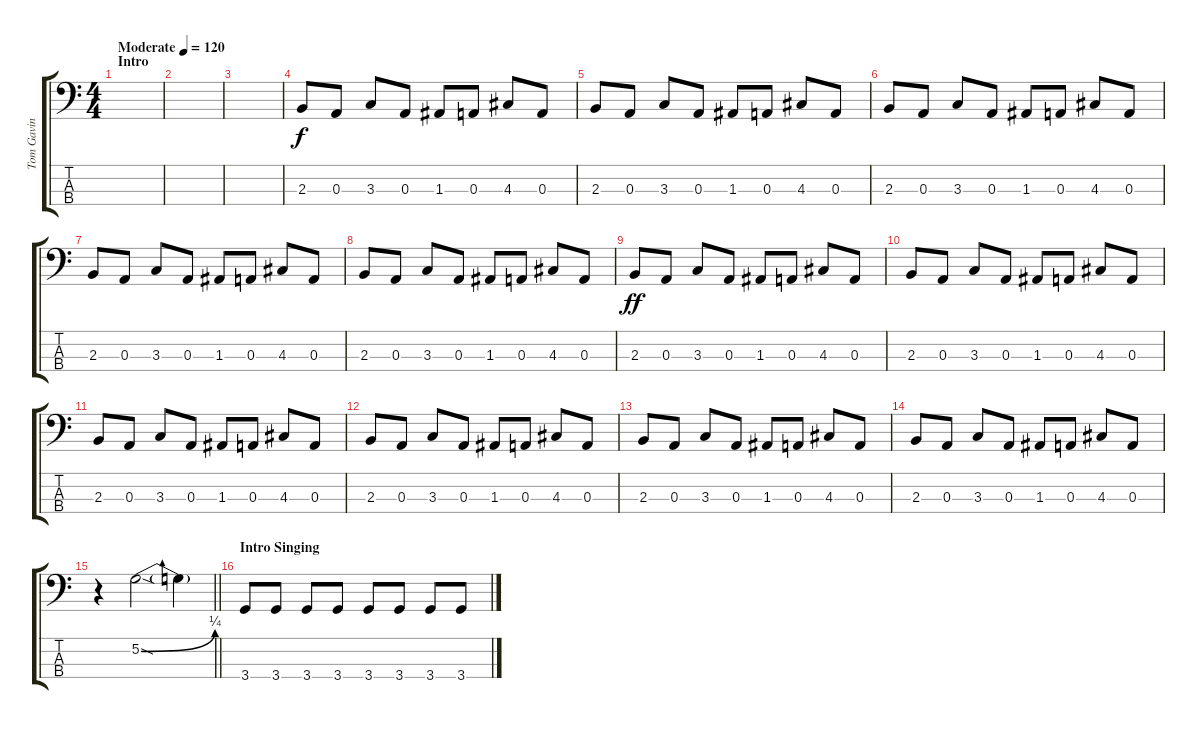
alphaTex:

\track ("Tom Gavin" "Tom Gavin") {instrument electricbassfinger}
\staff {score tabs}
\tuning (G2 D2 A1 E1) {hide}
\ts (4 4)
\section ("" "Intro")
\tempo (120 "Moderate")
\clef f4
\ks c
|
|
|
2.3.8 0.3.8 3.3.8 0.3.8 1.3.8 0.3.8 4.3.8 0.3.8 |
2.3.8 0.3.8 3.3.8 0.3.8 1.3.8 0.3.8 4.3.8 0.3.8 |
2.3.8 0.3.8 3.3.8 0.3.8 1.3.8 0.3.8 4.3.8 0.3.8 |
2.3.8 0.3.8 3.3.8 0.3.8 1.3.8 0.3.8 4.3.8 0.3.8 |
2.3.8{dy f} 0.3.8 3.3.8 0.3.8 1.3.8 0.3.8 4.3.8 0.3.8 |
2.3.8{dy ff} 0.3.8 3.3.8 0.3.8 1.3.8 0.3.8 4.3.8 0.3.8 |
2.3.8 0.3.8 3.3.8 0.3.8 1.3.8 0.3.8 4.3.8 0.3.8 |
2.3.8 0.3.8 3.3.8 0.3.8 1.3.8 0.3.8 4.3.8 0.3.8 |
2.3.8 0.3.8 3.3.8 0.3.8 1.3.8 0.3.8 4.3.8 0.3.8 |
2.3.8 0.3.8 3.3.8 0.3.8 1.3.8 0.3.8 4.3.8 0.3.8 |
2.3.8 0.3.8 3.3.8 0.3.8 1.3.8 0.3.8 4.3.8 0.3.8 |
\barLineRight lightlight
r.4 5.2{be (bend 0 0 60 1) sod}.2 5.2{t}.4 |
\section ("" "Intro Singing")
3.4.8 3.4.8 3.4.8 3.4.8 3.4.8 3.4.8 3.4.8 3.4.8
